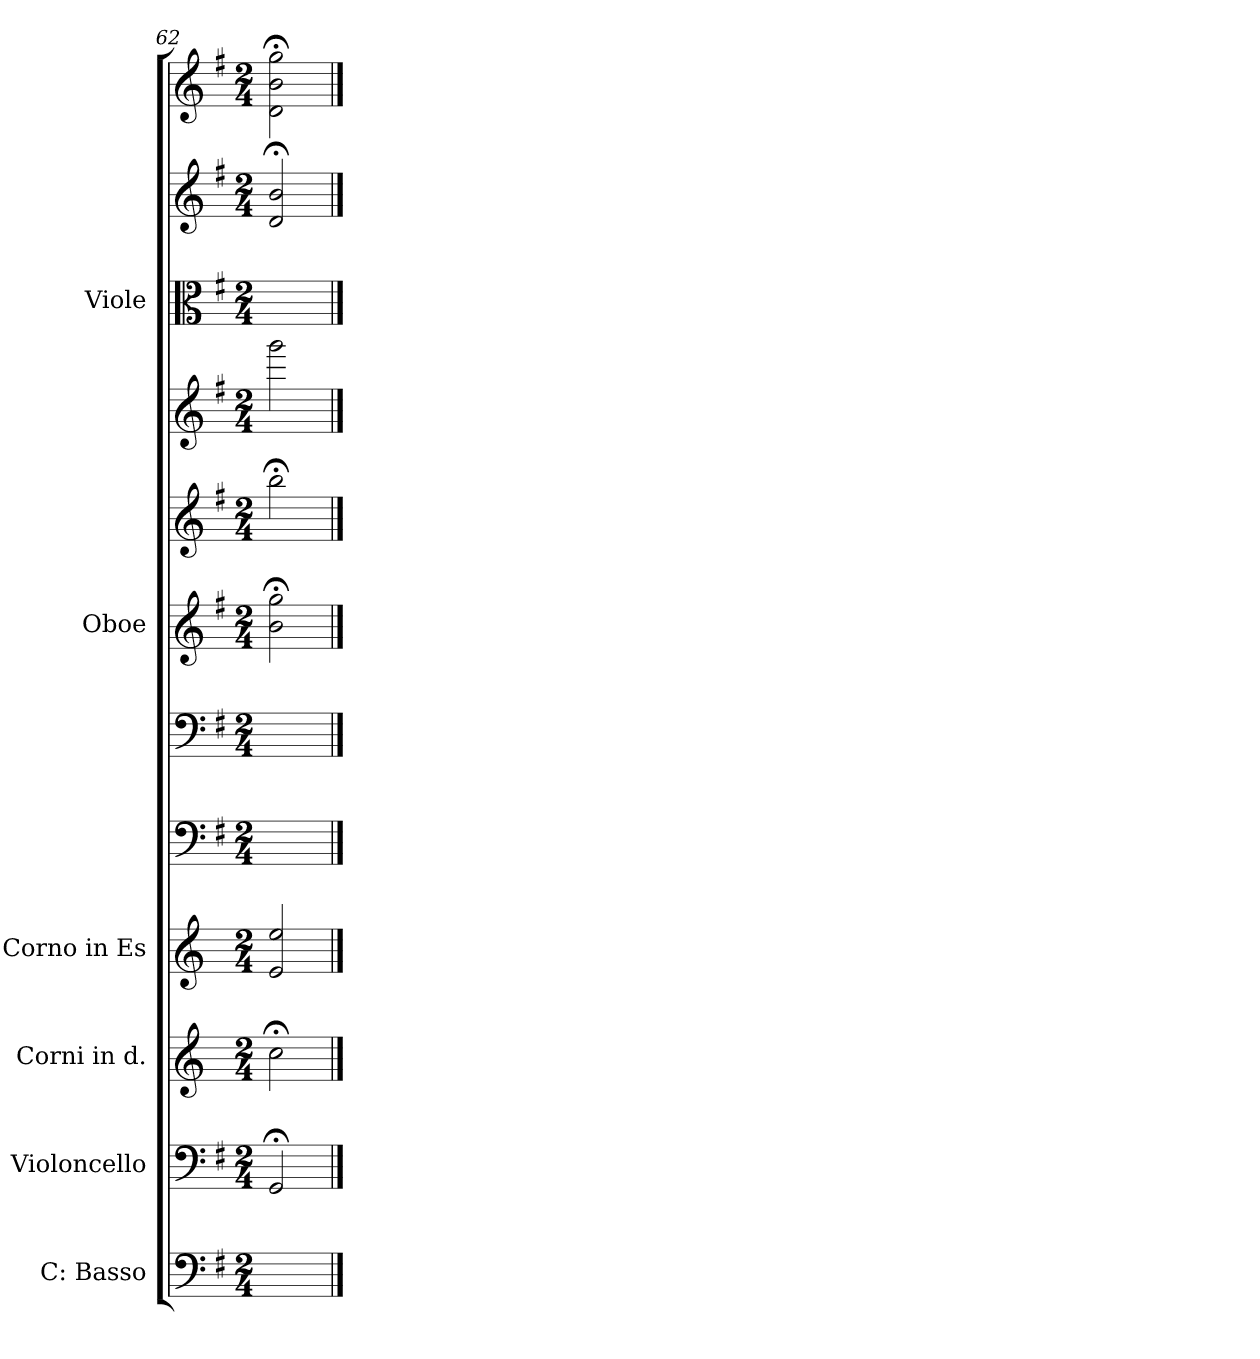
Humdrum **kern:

**kern	**kern	**kern	**kern	**kern	**kern	**kern	**kern	**kern	**kern	**kern	**kern
*part12	*part11	*part10	*part9	*part8	*part7	*part6	*part5	*part4	*part3	*part2	*part1
*staff12	*staff11	*staff10	*staff9	*staff8	*staff7	*staff6	*staff5	*staff4	*staff3	*staff2	*staff1
*I"C: Basso	*I"Violoncello	*I"Corni in d.	*I"Corno in Es	*	*	*I"Oboe	*	*	*I"Viole	*	*
*I'C-b.	*I'V-c.	*I'C. in D	*I'C. in E♭	*	*	*I'Ob.	*	*	*	*	*
*clefF4	*clefF4	*clefG2	*clefG2	*clefF4	*clefF4	*clefG2	*clefG2	*clefG2	*clefC3	*clefG2	*clefG2
*	*	*ITrd6c10	*ITrd5c9	*	*	*	*	*	*	*	*
*k[f#]	*k[f#]	*k[f#c#]	*k[b-e-a-]	*k[f#]	*k[f#]	*k[f#]	*k[f#]	*k[f#]	*k[f#]	*k[f#]	*k[f#]
*M2/4	*M2/4	*M2/4	*M2/4	*M2/4	*M2/4	*M2/4	*M2/4	*M2/4	*M2/4	*M2/4	*M2/4
=62	=62	=62	=62	=62	=62	=62	=62	=62	=62	=62	=62
2GG/yy	2GG;</	2d;<\	2G/ 2g/	2GG/yy	2GG/yy	2b;<\ 2gg;<\	2bb;<\	2ggg\	2G/yy	2d;</ 2b;</	2d;<\ 2b;<\ 2gg;<\
==	==	==	==	==	==	==	==	==	==	==	==
*-	*-	*-	*-	*-	*-	*-	*-	*-	*-	*-	*-
